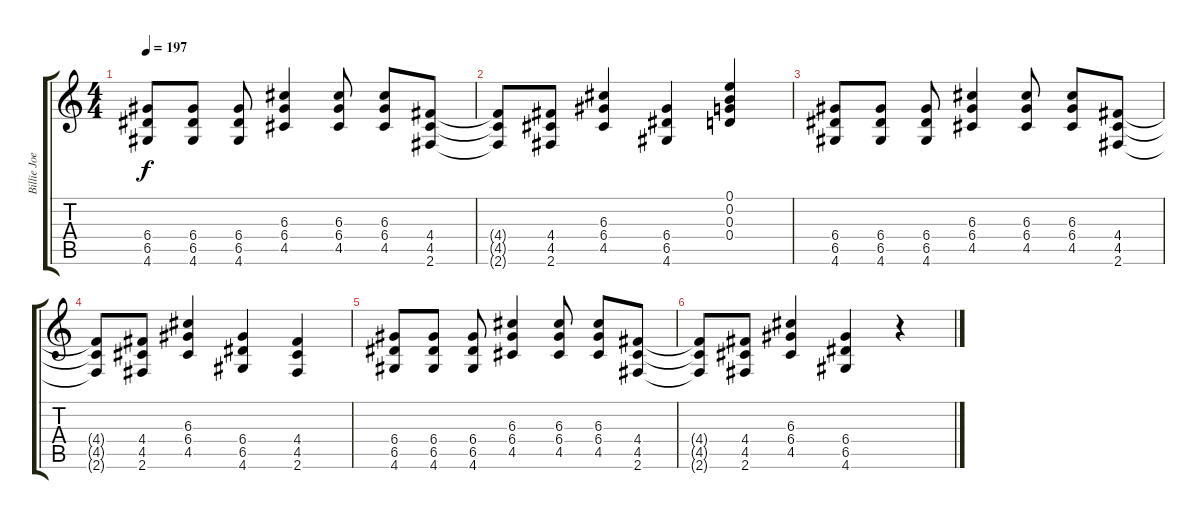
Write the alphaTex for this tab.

\track ("Billie Joe" "Billie Joe") {instrument distortionguitar}
\staff {score tabs}
\tuning (E4 B3 G3 D3 A2 E2) {hide}
\ts (4 4)
\tempo 197
\clef g2
\ks c
(6.4 6.5 4.6).8{dy f} (6.4 6.5 4.6).8 (6.4 6.5 4.6).8 (6.3 6.4 4.5).4 (6.3 6.4 4.5).8 (6.3 6.4 4.5).8 (4.4 4.5 2.6).8 |
(4.4{t} 4.5{t} 2.6{t}).8 (4.4 4.5 2.6).8 (6.3 6.4 4.5).4 (6.4 6.5 4.6).4 (0.1 0.2 0.3 0.4).4{balance 16} |
(6.4 6.5 4.6).8{balance 8} (6.4 6.5 4.6).8 (6.4 6.5 4.6).8 (6.3 6.4 4.5).4 (6.3 6.4 4.5).8 (6.3 6.4 4.5).8 (4.4 4.5 2.6).8 |
(4.4{t} 4.5{t} 2.6{t}).8 (4.4 4.5 2.6).8 (6.3 6.4 4.5).4 (6.4 6.5 4.6).4 (4.4 4.5 2.6).4 |
(6.4 6.5 4.6).8{balance 16} (6.4 6.5 4.6).8 (6.4 6.5 4.6).8 (6.3 6.4 4.5).4 (6.3 6.4 4.5).8 (6.3 6.4 4.5).8 (4.4 4.5 2.6).8 |
(4.4{t} 4.5{t} 2.6{t}).8 (4.4 4.5 2.6).8{balance 8} (6.3 6.4 4.5).4 (6.4 6.5 4.6).4 r.4
